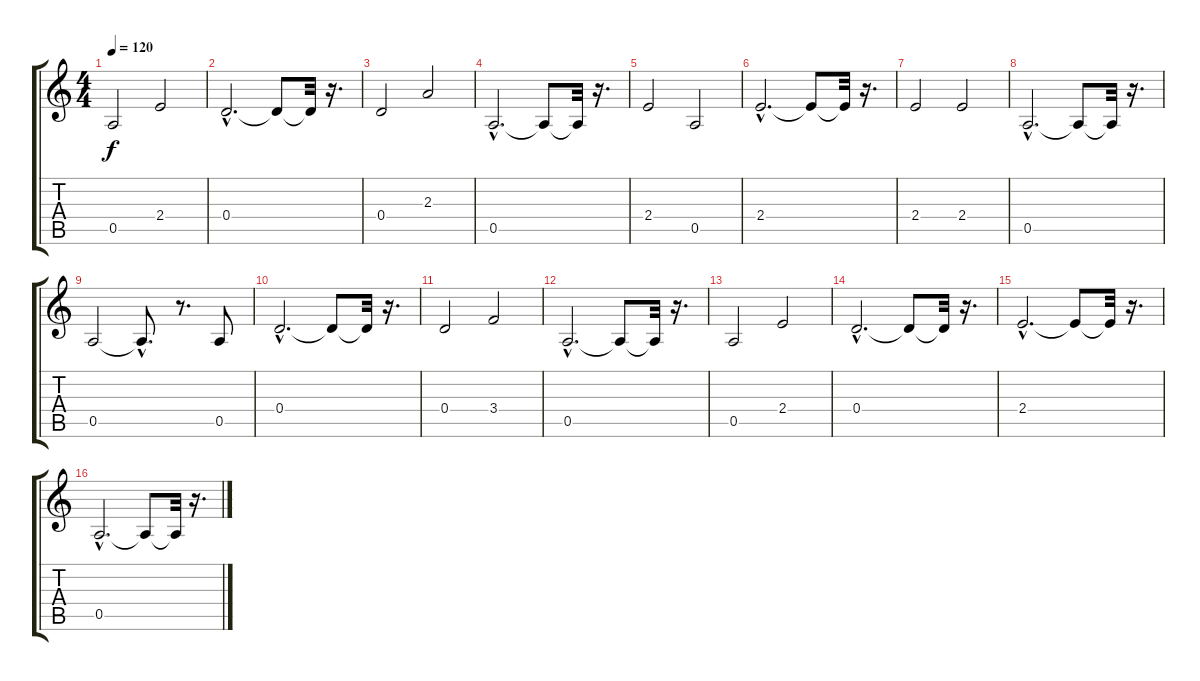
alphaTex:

\track "" {instrument acousticguitarsteel}
\staff {score tabs}
\tuning (E4 B3 G3 D3 A2 E2) {hide}
\ts (4 4)
\tempo 120
\clef g2
\ks c
0.5.2{dy f} 2.4.2 |
0.4{hac}.2{d} 0.4{t}.8 0.4{t}.32 r.16{d} |
0.4.2 2.3.2 |
0.5{hac}.2{d} 0.5{t}.8 0.5{t}.32 r.16{d} |
2.4.2 0.5.2 |
2.4{hac}.2{d} 2.4{t}.8 2.4{t}.32 r.16{d} |
2.4.2 2.4.2 |
0.5{hac}.2{d} 0.5{t}.8 0.5{t}.32 r.16{d} |
0.5.2 0.5{hac t}.8{d} r.8{d} 0.5.8 |
0.4{hac}.2{d} 0.4{t}.8 0.4{t}.32 r.16{d} |
0.4.2 3.4.2 |
0.5{hac}.2{d} 0.5{t}.8 0.5{t}.32 r.16{d} |
0.5.2 2.4.2 |
0.4{hac}.2{d} 0.4{t}.8 0.4{t}.32 r.16{d} |
2.4{hac}.2{d} 2.4{t}.8 2.4{t}.32 r.16{d} |
0.5{hac}.2{d} 0.5{t}.8 0.5{t}.32 r.16{d}
